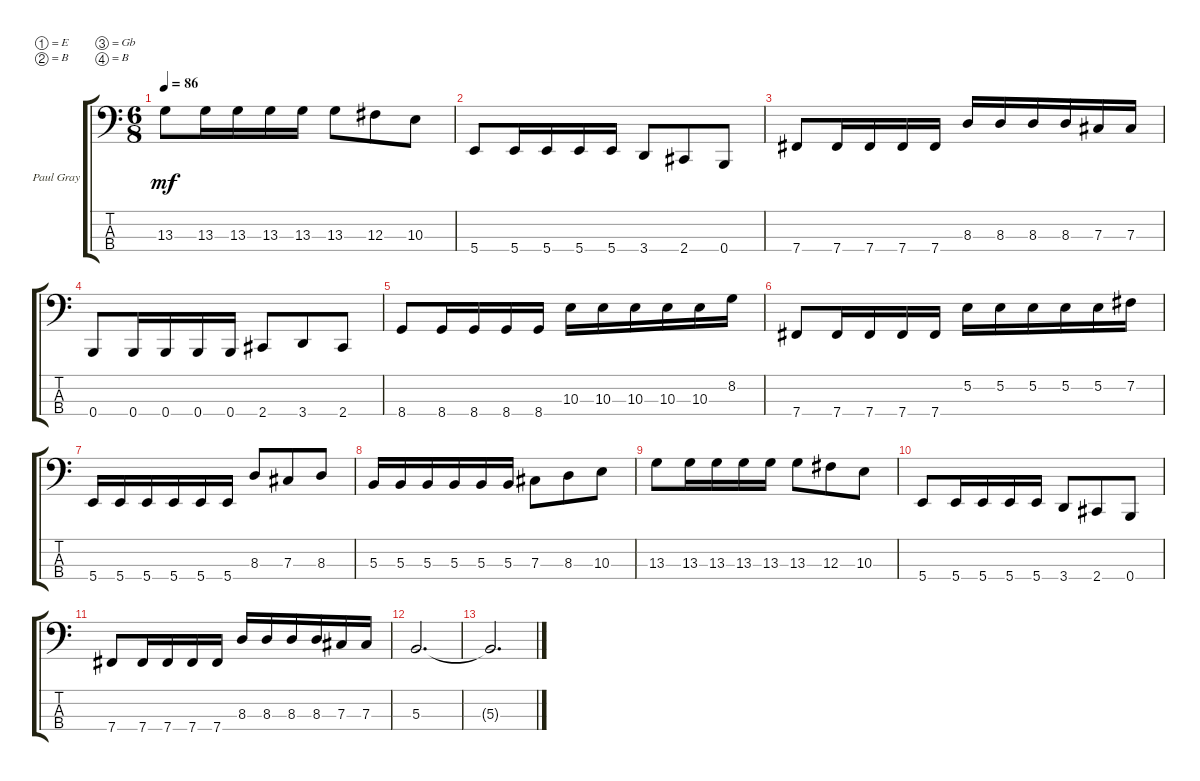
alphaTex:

\defaultSystemsLayout 4
\bracketExtendMode groupsimilarinstruments
\firstSystemTrackNameOrientation horizontal
\otherSystemsTrackNameOrientation horizontal
\track ("Paul Gray" "Paul Gray") {instrument electricbassfinger}
\staff {score tabs}
\tuning (E2 B1 Gb1 B0)
\ts (6 8)
\tempo 86
\clef f4
\ks c
13.3.8{dy mf} 13.3.16 13.3.16 13.3.16 13.3.16 13.3.8 12.3.8 10.3.8 |
5.4.8 5.4.16 5.4.16 5.4.16 5.4.16 3.4.8 2.4.8 0.4.8 |
7.4.8 7.4.16 7.4.16 7.4.16 7.4.16 8.3.16 8.3.16 8.3.16 8.3.16 7.3.16 7.3.16 |
0.4.8 0.4.16 0.4.16 0.4.16 0.4.16 2.4.8 3.4.8 2.4.8 |
8.4.8 8.4.16 8.4.16 8.4.16 8.4.16 10.3.16 10.3.16 10.3.16 10.3.16 10.3.16 8.2.16 |
7.4.8 7.4.16 7.4.16 7.4.16 7.4.16 5.2.16 5.2.16 5.2.16 5.2.16 5.2.16 7.2.16 |
5.4.16 5.4.16 5.4.16 5.4.16 5.4.16 5.4.16 8.3.8 7.3.8 8.3.8 |
5.3.16 5.3.16 5.3.16 5.3.16 5.3.16 5.3.16 7.3.8 8.3.8 10.3.8 |
13.3.8 13.3.16 13.3.16 13.3.16 13.3.16 13.3.8 12.3.8 10.3.8 |
5.4.8 5.4.16 5.4.16 5.4.16 5.4.16 3.4.8 2.4.8 0.4.8 |
7.4.8 7.4.16 7.4.16 7.4.16 7.4.16 8.3.16 8.3.16 8.3.16 8.3.16 7.3.16 7.3.16 |
5.3.2{d} |
5.3{t}.2{d}
